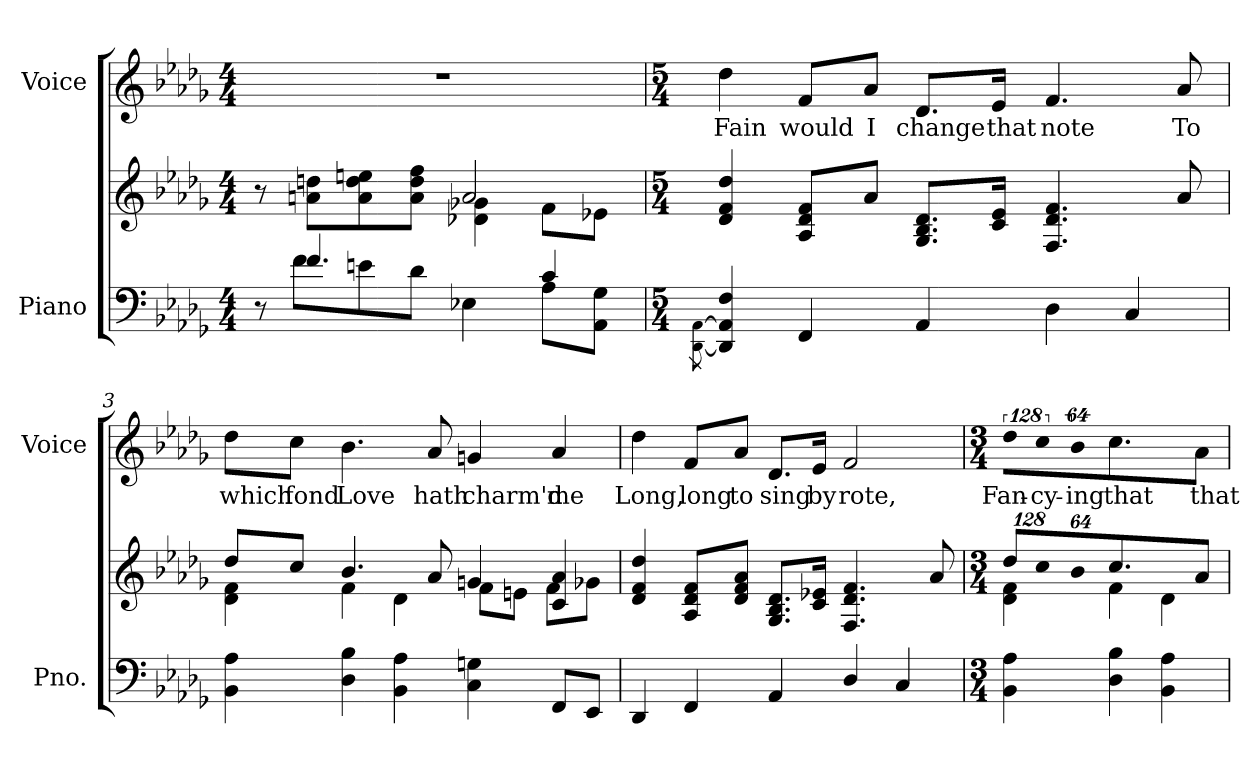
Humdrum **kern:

**kern	**kern	**kern	**text
*part2	*part2	*part1	*part1
*staff3	*staff2	*staff1	*staff1
*I"Piano	*	*I"Voice	*
*I'Pno.	*	*I'Voice	*
!!LO:PB:g=z
*clefF4	*clefG2	*clefG2	*
*k[b-e-a-d-g-]	*k[b-e-a-d-g-]	*k[b-e-a-d-g-]	*
*D-:	*D-:	*D-:	*
*M4/4	*M4/4	*M4/4	*
=1	=1	=1	=1
*^	*^	*	*
8r	8ryy	8r	2ryy	1r	.
4.fi/	8fi\L	8ani\ 8ddniL	.	.	.
.	8eni\	8ai\ 8ddi 8eeni	.	.	.
.	8d-i\J	8ai\ 8ddi 8ffiJ	.	.	.
4E-Xi\	4ryy	2ai/	4d-Xi\ 4g-Xi	.	.
4ci/	8A-i\L	.	8fi\L	.	.
.	8AA-i\ 8G-iJ	.	8e-Xi\J	.	.
*v	*v	*	*	*	*
*	*v	*v	*	*
=2	=2	=2	=2
*M5/4	*M5/4	*M5/4	*
[<8qDD-i\ [>8qAA-i	.	.	.
!	!	!	!LO:LY:b:color=#000000
4DD-i/] 4AA-i] 4Fi	4d-i/ 4fi 4dd-i	4dd-i\	Fain
!	!	!	!LO:LY:b:color=#000000
4FFi/	8A-i/ 8d-i 8fiL	8fi/L	would
!	!	!	!LO:LY:b:color=#000000
.	8a-i/J	8a-i/J	I
!	!	!	!LO:LY:b:color=#000000
4AA-i/	8.G-i/ 8.B-i 8.d-iL	8.d-i/L	change
!	!	!	!LO:LY:b:color=#000000
.	16ci/ 16e-iJk	16e-i/Jk	that
!	!	!	!LO:LY:b:color=#000000
4D-i\	4.Fi/ 4.d-i 4.fi	4.fi/	note
4Ci/	.	.	.
!	!	!	!LO:LY:b:color=#000000
.	8a-i/	8a-i/	To
!!LO:LB:g=z
=3	=3	=3	=3
*	*^	*	*
!	!	!	!	!LO:LY:b:color=#000000
4BB-i\ 4A-i	8dd-i/L	4d-i\ 4fi	8dd-i\L	which
!	!	!	!	!LO:LY:b:color=#000000
.	8cci/J	.	8cci\J	fond
!	!	!	!	!LO:LY:b:color=#000000
4D-i\ 4B-i	4.b-i/	4fi\	4.b-i\	Love
4BB-i\ 4A-i	.	4d-i\	.	.
!	!	!	!	!LO:LY:b:color=#000000
.	8a-i/	.	8a-i/	hath
!	!	!	!	!LO:LY:b:color=#000000
4Ci\ 4Gni	4gni/	8fi\L	4gni/	charm'd
.	.	8eni\J	.	.
!	!	!	!	!LO:LY:b:color=#000000
8FFi/L	4ci/ 4a-i	8fi\L	4a-i/	me
8EE-i/J	.	8g-Xi\J	.	.
*	*v	*v	*	*
=4	=4	=4	=4
*	*^	*	*
!	!	!	!	!LO:LY:b:color=#000000
*	*v	*v	*	*
4DD-i/	4d-i/ 4fi 4dd-i	4dd-i\	Long,
!	!	!	!LO:LY:b:color=#000000
4FFi/	8A-i/ 8d-i 8fiL	8fi/L	long
!	!	!	!LO:LY:b:color=#000000
.	8d-i/ 8fi 8a-iJ	8a-i/J	to
!	!	!	!LO:LY:b:color=#000000
4AA-i/	8.G-i/ 8.B-i 8.d-iL	8.d-i/L	sing
!	!	!	!LO:LY:b:color=#000000
.	16ci/ 16e-XiJk	16e-i/Jk	by
!	!	!	!LO:LY:b:color=#000000
4D-i/	4.Fi/ 4.d-i 4.fi	2fi/	rote,
4Ci/	.	.	.
.	8a-i/	.	.
!!LO:LB:g=z
=5	=5	=5	=5
*M3/4	*M3/4	*M3/4	*
*	*Xbrackettup	*	*
!	!LO:N:vis=8	!LO:N:vis=8	!
*	*^	*	*
!	!	!	!	!LO:LY:b:color=#000000
4BB-i\ 4A-i	1024%85dd-i/L	4d-i\ 4fi	1024%85dd-i\L	Fan-
!	!LO:N:vis=8	!	!LO:N:vis=8	!
!	!	!	!	!LO:LY:b:color=#000000
.	1024%85cci/	.	1024%85cci\	-cy-
!	!LO:N:vis=8	!	!LO:N:vis=8	!
!	!	!	!	!LO:LY:b:color=#000000
.	512%43b-i/J	.	512%43b-i\J	-ing
!	!	!	!	!LO:LY:b:color=#000000
4D-i\ 4B-i	4.cci/	4fi\	4.cci\	that
4BB-i\ 4A-i	.	4d-i\	.	.
!	!	!	!	!LO:LY:b:color=#000000
.	8a-i/	.	8a-i/	that
*	*v	*v	*	*
=	=	=	=
*-	*-	*-	*-
